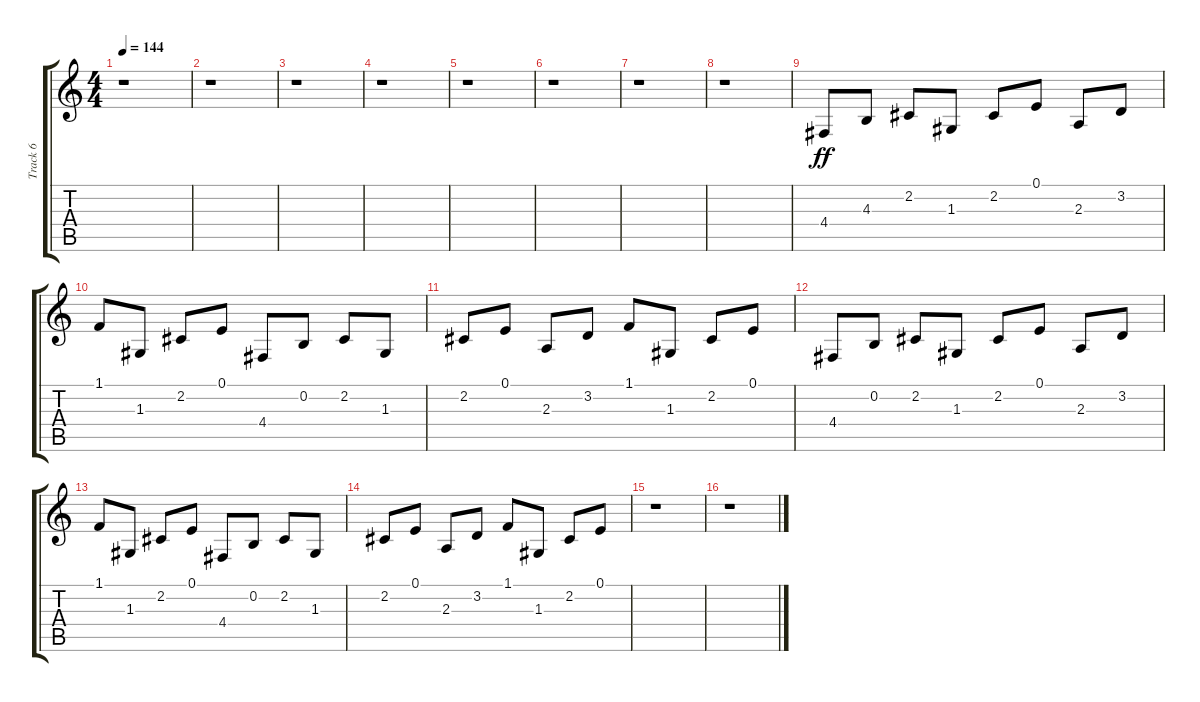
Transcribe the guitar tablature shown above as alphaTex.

\track ("Track 6" "Track 6") {instrument acousticgrandpiano}
\staff {score tabs}
\tuning (E4 B3 G3 D3 A2 E2) {hide}
\ts (4 4)
\tempo 144
\clef g2
\ks c
r.1{dy ff} |
r.1 |
r.1 |
r.1 |
r.1 |
r.1 |
r.1 |
r.1 |
4.4.8 4.3.8 2.2.8 1.3.8 2.2.8 0.1.8 2.3.8 3.2.8 |
1.1.8 1.3.8 2.2.8 0.1.8 4.4.8 0.2.8 2.2.8 1.3.8 |
2.2.8 0.1.8 2.3.8 3.2.8 1.1.8 1.3.8 2.2.8 0.1.8 |
4.4.8 0.2.8 2.2.8 1.3.8 2.2.8 0.1.8 2.3.8 3.2.8 |
1.1.8 1.3.8 2.2.8 0.1.8 4.4.8 0.2.8 2.2.8 1.3.8 |
2.2.8 0.1.8 2.3.8 3.2.8 1.1.8 1.3.8 2.2.8 0.1.8 |
r.1 |
r.1
